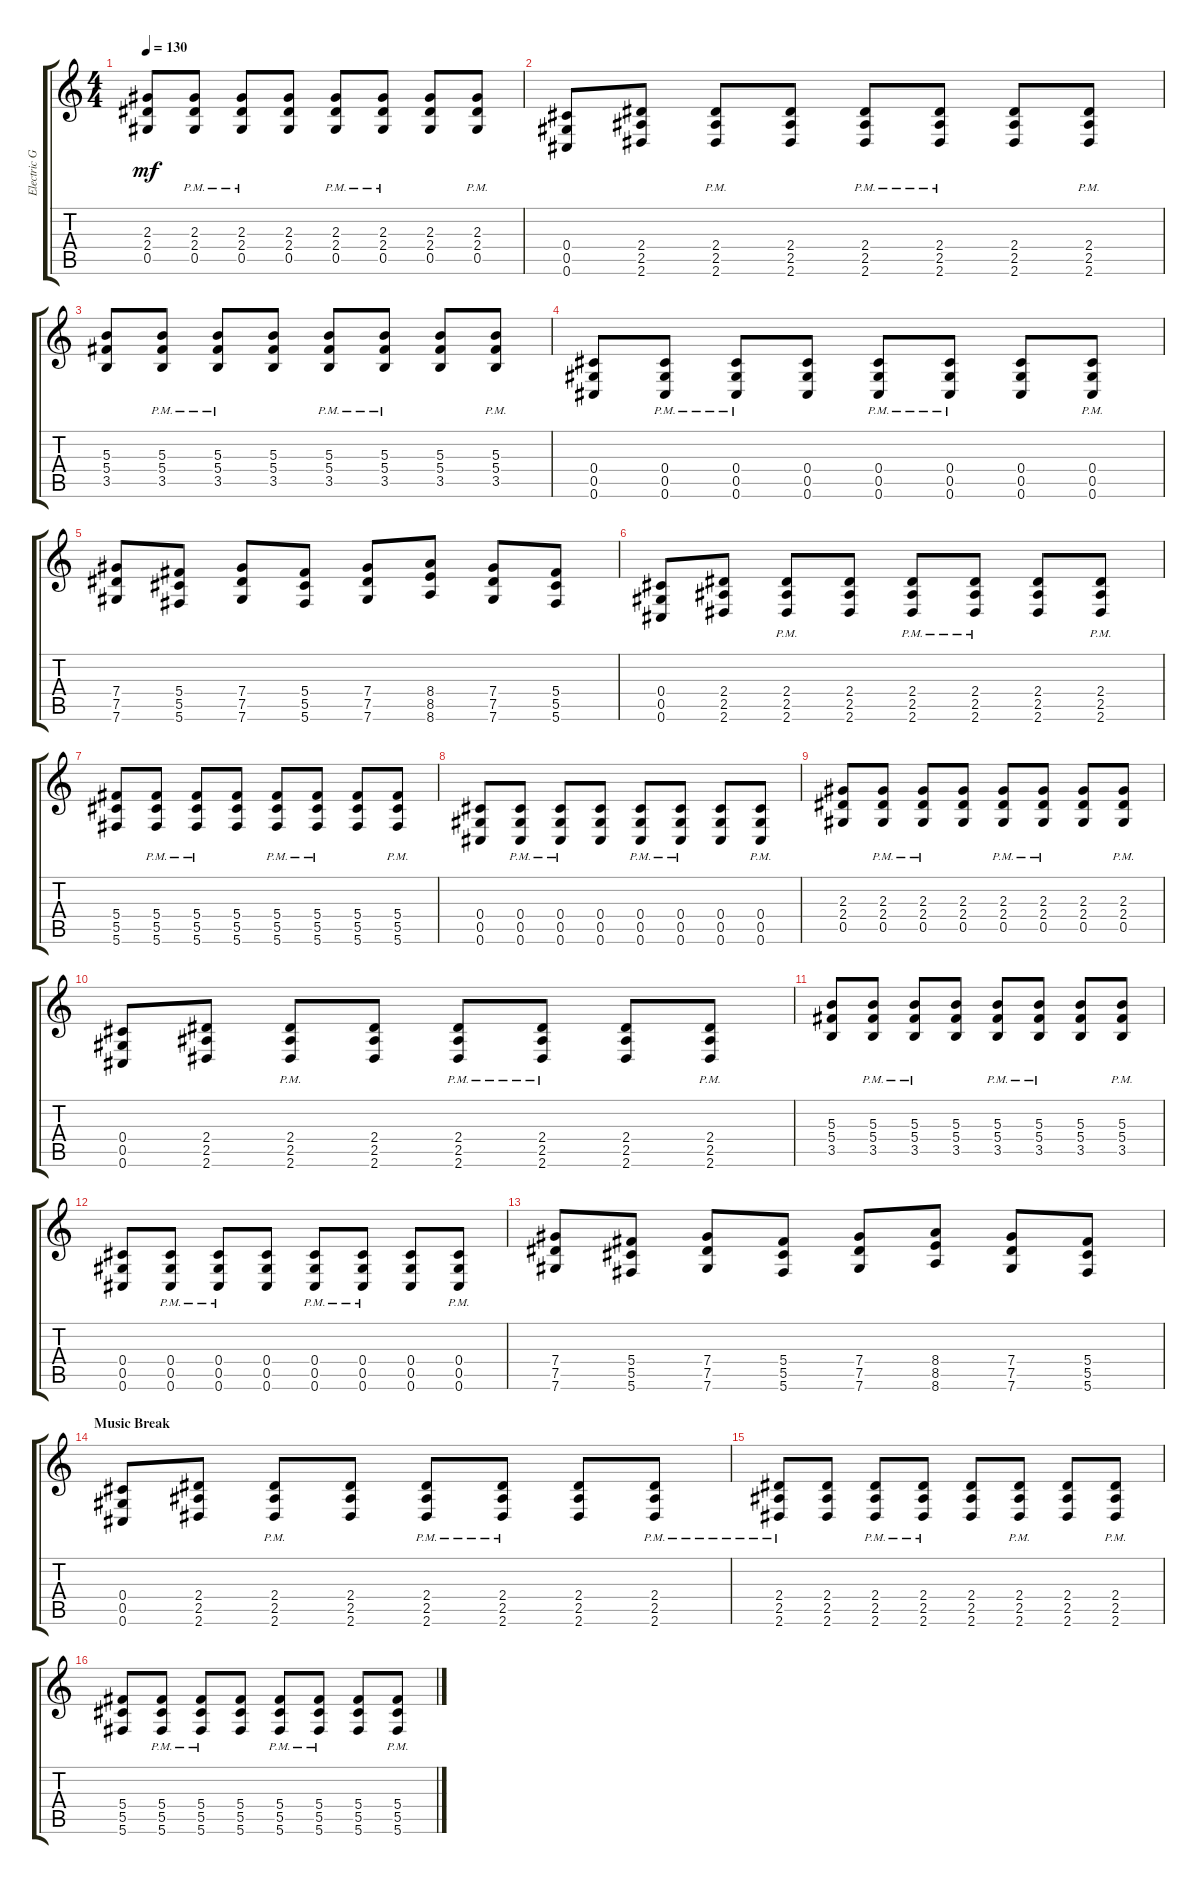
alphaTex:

\track ("Electric Guitar" "Electric G") {instrument distortionguitar}
\staff {score tabs}
\tuning (Eb4 Bb3 Gb3 Db3 Ab2 Db2) {hide}
\ts (4 4)
\tempo 130
\clef g2
\ks c
(2.3 2.4 0.5).8{dy mf} (2.3{pm} 2.4{pm} 0.5{pm}).8 (2.3{pm} 2.4{pm} 0.5{pm}).8 (2.3 2.4 0.5).8 (2.3{pm} 2.4{pm} 0.5{pm}).8 (2.3{pm} 2.4{pm} 0.5{pm}).8 (2.3 2.4 0.5).8 (2.3{pm} 2.4{pm} 0.5{pm}).8 |
(0.4 0.5 0.6).8 (2.4 2.5 2.6).8 (2.4{pm} 2.5{pm} 2.6{pm}).8 (2.4 2.5 2.6).8 (2.4{pm} 2.5{pm} 2.6{pm}).8 (2.4{pm} 2.5{pm} 2.6{pm}).8 (2.4 2.5 2.6).8 (2.4{pm} 2.5{pm} 2.6{pm}).8 |
(5.3 5.4 3.5).8 (5.3{pm} 5.4{pm} 3.5{pm}).8 (5.3{pm} 5.4{pm} 3.5{pm}).8 (5.3 5.4 3.5).8 (5.3{pm} 5.4{pm} 3.5{pm}).8 (5.3{pm} 5.4{pm} 3.5{pm}).8 (5.3 5.4 3.5).8 (5.3{pm} 5.4{pm} 3.5{pm}).8 |
(0.4 0.5 0.6).8 (0.4{pm} 0.5{pm} 0.6{pm}).8 (0.4{pm} 0.5{pm} 0.6{pm}).8 (0.4 0.5 0.6).8 (0.4{pm} 0.5{pm} 0.6{pm}).8 (0.4{pm} 0.5{pm} 0.6{pm}).8 (0.4 0.5 0.6).8 (0.4{pm} 0.5{pm} 0.6{pm}).8 |
(7.4 7.5 7.6).8 (5.4 5.5 5.6).8 (7.4 7.5 7.6).8 (5.4 5.5 5.6).8 (7.4 7.5 7.6).8 (8.4 8.5 8.6).8 (7.4 7.5 7.6).8 (5.4 5.5 5.6).8 |
(0.4 0.5 0.6).8 (2.4 2.5 2.6).8 (2.4{pm} 2.5{pm} 2.6{pm}).8 (2.4 2.5 2.6).8 (2.4{pm} 2.5{pm} 2.6{pm}).8 (2.4{pm} 2.5{pm} 2.6{pm}).8 (2.4 2.5 2.6).8 (2.4{pm} 2.5{pm} 2.6{pm}).8 |
(5.4 5.5 5.6).8 (5.4{pm} 5.5{pm} 5.6{pm}).8 (5.4{pm} 5.5{pm} 5.6{pm}).8 (5.4 5.5 5.6).8 (5.4{pm} 5.5{pm} 5.6{pm}).8 (5.4{pm} 5.5{pm} 5.6{pm}).8 (5.4 5.5 5.6).8 (5.4{pm} 5.5{pm} 5.6{pm}).8 |
(0.4 0.5 0.6).8 (0.4{pm} 0.5{pm} 0.6{pm}).8 (0.4{pm} 0.5{pm} 0.6{pm}).8 (0.4 0.5 0.6).8 (0.4{pm} 0.5{pm} 0.6{pm}).8 (0.4{pm} 0.5{pm} 0.6{pm}).8 (0.4 0.5 0.6).8 (0.4{pm} 0.5{pm} 0.6{pm}).8 |
(2.3 2.4 0.5).8 (2.3{pm} 2.4{pm} 0.5{pm}).8 (2.3{pm} 2.4{pm} 0.5{pm}).8 (2.3 2.4 0.5).8 (2.3{pm} 2.4{pm} 0.5{pm}).8 (2.3{pm} 2.4{pm} 0.5{pm}).8 (2.3 2.4 0.5).8 (2.3{pm} 2.4{pm} 0.5{pm}).8 |
(0.4 0.5 0.6).8 (2.4 2.5 2.6).8 (2.4{pm} 2.5{pm} 2.6{pm}).8 (2.4 2.5 2.6).8 (2.4{pm} 2.5{pm} 2.6{pm}).8 (2.4{pm} 2.5{pm} 2.6{pm}).8 (2.4 2.5 2.6).8 (2.4{pm} 2.5{pm} 2.6{pm}).8 |
(5.3 5.4 3.5).8 (5.3{pm} 5.4{pm} 3.5{pm}).8 (5.3{pm} 5.4{pm} 3.5{pm}).8 (5.3 5.4 3.5).8 (5.3{pm} 5.4{pm} 3.5{pm}).8 (5.3{pm} 5.4{pm} 3.5{pm}).8 (5.3 5.4 3.5).8 (5.3{pm} 5.4{pm} 3.5{pm}).8 |
(0.4 0.5 0.6).8 (0.4{pm} 0.5{pm} 0.6{pm}).8 (0.4{pm} 0.5{pm} 0.6{pm}).8 (0.4 0.5 0.6).8 (0.4{pm} 0.5{pm} 0.6{pm}).8 (0.4{pm} 0.5{pm} 0.6{pm}).8 (0.4 0.5 0.6).8 (0.4{pm} 0.5{pm} 0.6{pm}).8 |
(7.4 7.5 7.6).8 (5.4 5.5 5.6).8 (7.4 7.5 7.6).8 (5.4 5.5 5.6).8 (7.4 7.5 7.6).8 (8.4 8.5 8.6).8 (7.4 7.5 7.6).8 (5.4 5.5 5.6).8 |
\section ("" "Music Break")
(0.4 0.5 0.6).8 (2.4 2.5 2.6).8 (2.4{pm} 2.5{pm} 2.6{pm}).8 (2.4 2.5 2.6).8 (2.4{pm} 2.5{pm} 2.6{pm}).8 (2.4{pm} 2.5{pm} 2.6{pm}).8 (2.4 2.5 2.6).8 (2.4{pm} 2.5{pm} 2.6{pm}).8 |
(2.4{pm} 2.5{pm} 2.6{pm}).8 (2.4 2.5 2.6).8 (2.4{pm} 2.5{pm} 2.6{pm}).8 (2.4{pm} 2.5{pm} 2.6{pm}).8 (2.4 2.5 2.6).8 (2.4{pm} 2.5{pm} 2.6{pm}).8 (2.4 2.5 2.6).8 (2.4{pm} 2.5{pm} 2.6{pm}).8 |
(5.4 5.5 5.6).8 (5.4{pm} 5.5{pm} 5.6{pm}).8 (5.4{pm} 5.5{pm} 5.6{pm}).8 (5.4 5.5 5.6).8 (5.4{pm} 5.5{pm} 5.6{pm}).8 (5.4{pm} 5.5{pm} 5.6{pm}).8 (5.4 5.5 5.6).8 (5.4{pm} 5.5{pm} 5.6{pm}).8
